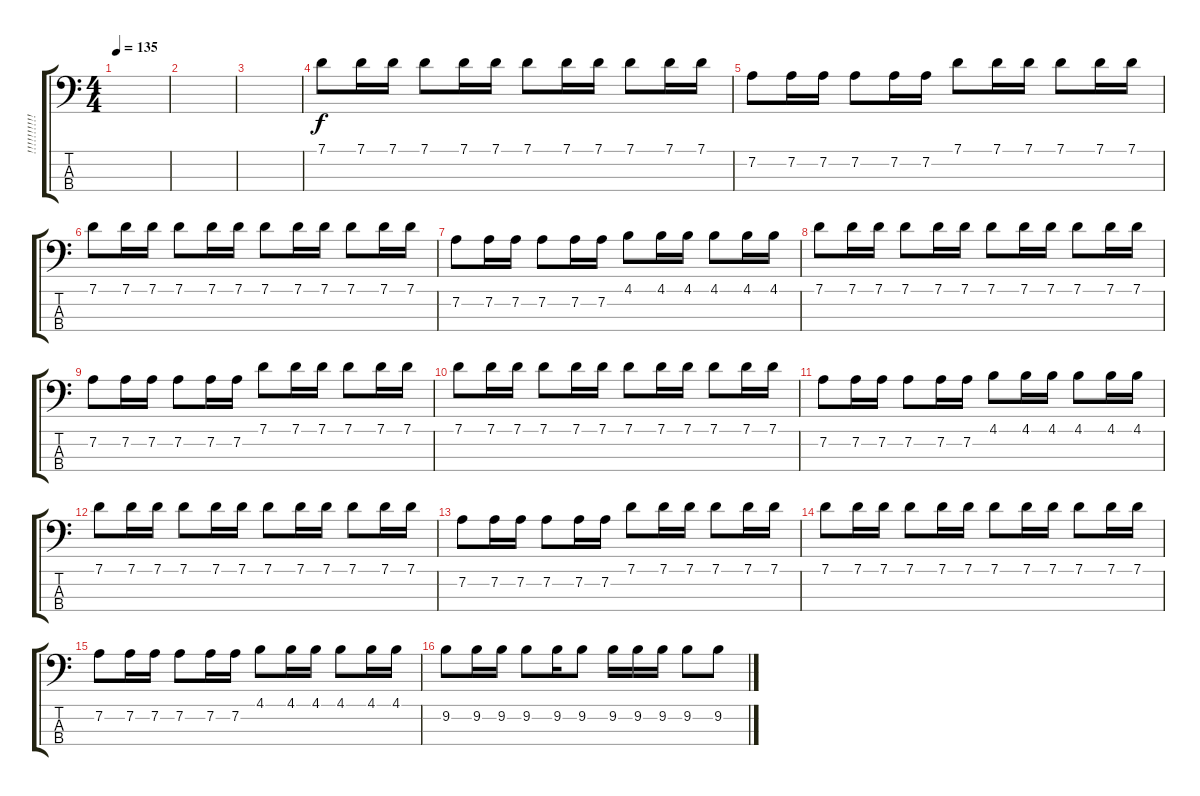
\track ("!!!!!!!!!!!" "!!!!!!!!!!") {instrument synthbass2}
\staff {score tabs}
\tuning (G2 D2 A1 E1) {hide}
\ts (4 4)
\tempo 135
\clef f4
\ks c
|
|
|
7.1.8 7.1.16 7.1.16 7.1.8 7.1.16 7.1.16 7.1.8 7.1.16 7.1.16 7.1.8 7.1.16 7.1.16 |
7.2.8 7.2.16 7.2.16 7.2.8 7.2.16 7.2.16 7.1.8 7.1.16 7.1.16 7.1.8 7.1.16 7.1.16 |
7.1.8 7.1.16 7.1.16 7.1.8 7.1.16 7.1.16 7.1.8 7.1.16 7.1.16 7.1.8 7.1.16 7.1.16 |
7.2.8 7.2.16 7.2.16 7.2.8 7.2.16 7.2.16 4.1.8 4.1.16 4.1.16 4.1.8 4.1.16 4.1.16 |
7.1.8 7.1.16 7.1.16 7.1.8 7.1.16 7.1.16 7.1.8 7.1.16 7.1.16 7.1.8 7.1.16 7.1.16 |
7.2.8 7.2.16 7.2.16 7.2.8 7.2.16 7.2.16 7.1.8 7.1.16 7.1.16 7.1.8 7.1.16 7.1.16 |
7.1.8 7.1.16 7.1.16 7.1.8 7.1.16 7.1.16 7.1.8 7.1.16 7.1.16 7.1.8 7.1.16 7.1.16 |
7.2.8 7.2.16 7.2.16 7.2.8 7.2.16 7.2.16 4.1.8 4.1.16 4.1.16 4.1.8 4.1.16 4.1.16 |
7.1.8 7.1.16 7.1.16 7.1.8 7.1.16 7.1.16 7.1.8 7.1.16 7.1.16 7.1.8 7.1.16 7.1.16 |
7.2.8 7.2.16 7.2.16 7.2.8 7.2.16 7.2.16 7.1.8 7.1.16 7.1.16 7.1.8 7.1.16 7.1.16 |
7.1.8 7.1.16 7.1.16 7.1.8 7.1.16 7.1.16 7.1.8 7.1.16 7.1.16 7.1.8 7.1.16 7.1.16 |
7.2.8 7.2.16 7.2.16 7.2.8 7.2.16 7.2.16 4.1.8 4.1.16 4.1.16 4.1.8 4.1.16 4.1.16 |
9.2.8 9.2.16 9.2.16 9.2.8 9.2.16 9.2.8 9.2.16 9.2.16 9.2.16 9.2.8 9.2.8
